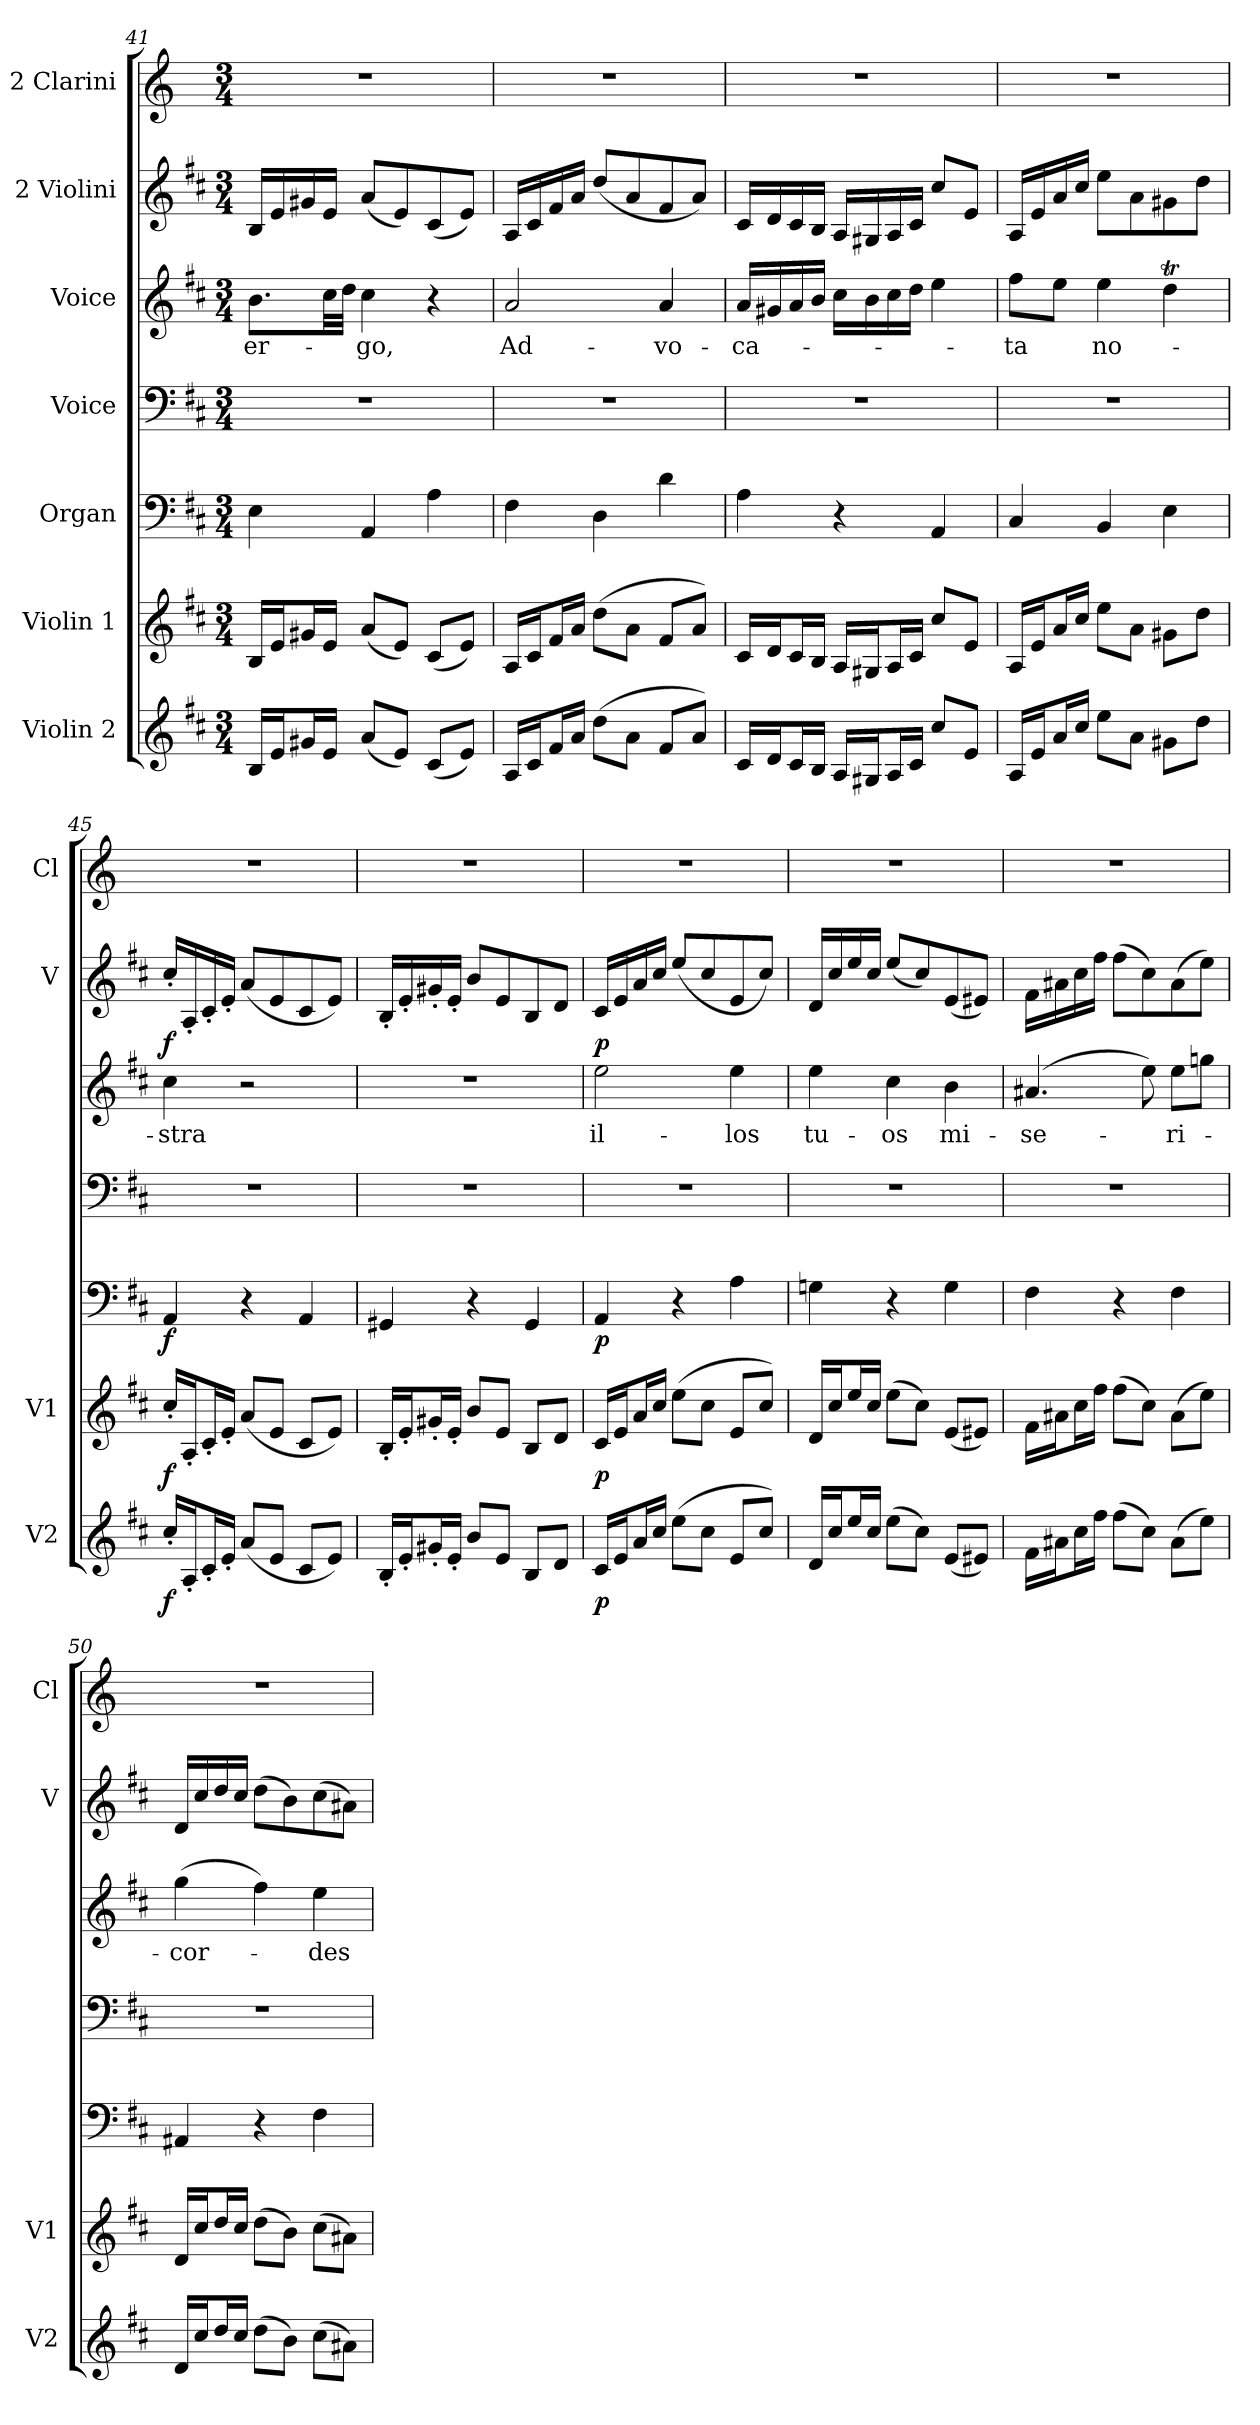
**kern	**dynam	**kern	**dynam	**kern	**dynam	**kern	**kern	**text	**kern	**dynam	**kern
*part7	*part7	*part6	*part6	*part5	*part5	*part4	*part3	*part3	*part2	*part2	*part1
*staff7	*staff7	*staff6	*staff6	*staff5	*staff5	*staff4	*staff3	*staff3	*staff2	*staff2	*staff1
*I"Violin 2	*	*I"Violin 1	*	*I"Organ	*	*I"Voice	*I"Voice	*	*I"2 Violini	*	*I"2 Clarini
*I'V2	*	*I'V1	*	*	*	*	*	*	*I'V	*	*I'Cl
*clefG2	*	*clefG2	*	*clefF4	*	*clefF4	*clefG2	*	*clefG2	*	*clefG2
*	*	*	*	*	*	*	*	*	*	*	*ITrd-1c-2
*k[f#c#]	*	*k[f#c#]	*	*k[f#c#]	*	*k[f#c#]	*k[f#c#]	*	*k[f#c#]	*	*k[f#c#]
*M3/4	*	*M3/4	*	*M3/4	*	*M3/4	*M3/4	*	*M3/4	*	*M3/4
=41	=41	=41	=41	=41	=41	=41	=41	=41	=41	=41	=41
!	!	!	!	!	!	!	!	!LO:LY:b	!	!	!
16B/LL	.	16B/LL	.	4E\	.	2.r	8.b\L	er-	16B/LL	.	2.r
16e/J	.	16e/J	.	.	.	.	.	.	16e/	.	.
16g#X/L	.	16g#X/L	.	.	.	.	.	.	16g#X/	.	.
16e/JJ	.	16e/JJ	.	.	.	.	32cc#\LL	.	16e/JJ	.	.
.	.	.	.	.	.	.	32dd\JJJ	.	.	.	.
!	!	!	!	!	!	!	!	!LO:LY:b	!	!	!
(8a/L	.	(8a/L	.	4AA/	.	.	4cc#\	-go,	(8a/L	.	.
8e/J)	.	8e/J)	.	.	.	.	.	.	8e/)	.	.
(8c#/L	.	(8c#/L	.	4A\	.	.	4r	.	(8c#/	.	.
8e/J)	.	8e/J)	.	.	.	.	.	.	8e/J)	.	.
=42	=42	=42	=42	=42	=42	=42	=42	=42	=42	=42	=42
!	!	!	!	!	!	!	!	!LO:LY:b	!	!	!
16A/LL	.	16A/LL	.	4F#\	.	2.r	2a/	Ad-	16A/LL	.	2.r
16c#/J	.	16c#/J	.	.	.	.	.	.	16c#/	.	.
16f#/L	.	16f#/L	.	.	.	.	.	.	16f#/	.	.
16a/JJ	.	16a/JJ	.	.	.	.	.	.	16a/JJ	.	.
(8dd\L	.	(8dd\L	.	4D\	.	.	.	.	(8dd/L	.	.
8a\J	.	8a\J	.	.	.	.	.	.	8a/	.	.
!	!	!	!	!	!	!	!	!LO:LY:b	!	!	!
8f#/L	.	8f#/L	.	4d\	.	.	4a/	-vo-	8f#/	.	.
8a/J)	.	8a/J)	.	.	.	.	.	.	8a/J)	.	.
=43	=43	=43	=43	=43	=43	=43	=43	=43	=43	=43	=43
!	!	!	!	!	!	!	!	!LO:LY:b	!	!	!
16c#/LL	.	16c#/LL	.	4A\	.	2.r	16a/LL	-ca-	16c#/LL	.	2.r
16d/J	.	16d/J	.	.	.	.	16g#X/	.	16d/	.	.
16c#/L	.	16c#/L	.	.	.	.	16a/	.	16c#/	.	.
16B/JJ	.	16B/JJ	.	.	.	.	16b/JJ	.	16B/JJ	.	.
16A/LL	.	16A/LL	.	4r	.	.	16cc#\LL	.	16A/LL	.	.
16G#X/J	.	16G#X/J	.	.	.	.	16b\	.	16G#X/	.	.
16A/L	.	16A/L	.	.	.	.	16cc#\	.	16A/	.	.
16c#/JJ	.	16c#/JJ	.	.	.	.	16dd\JJ	.	16c#/JJ	.	.
8cc#/L	.	8cc#/L	.	4AA/	.	.	4ee\	.	8cc#/L	.	.
8e/J	.	8e/J	.	.	.	.	.	.	8e/J	.	.
=44	=44	=44	=44	=44	=44	=44	=44	=44	=44	=44	=44
!	!	!	!	!	!	!	!	!LO:LY:b	!	!	!
16A/LL	.	16A/LL	.	4C#/	.	2.r	8ff#\L	-ta	16A/LL	.	2.r
16e/J	.	16e/J	.	.	.	.	.	.	16e/	.	.
16a/L	.	16a/L	.	.	.	.	8ee\J	.	16a/	.	.
16cc#/JJ	.	16cc#/JJ	.	.	.	.	.	.	16cc#/JJ	.	.
!	!	!	!	!	!	!	!	!LO:LY:b	!	!	!
8ee\L	.	8ee\L	.	4BB/	.	.	4ee\	no-	8ee\L	.	.
8a\J	.	8a\J	.	.	.	.	.	.	8a\	.	.
8g#X\L	.	8g#X\L	.	4E\	.	.	4ddT\	.	8g#X\	.	.
8dd\J	.	8dd\J	.	.	.	.	.	.	8dd\J	.	.
!!LO:LB:g=z
=45	=45	=45	=45	=45	=45	=45	=45	=45	=45	=45	=45
!	!LO:DY:b	!	!LO:DY:b	!	!LO:DY:b	!	!	!LO:LY:b	!	!LO:DY:b	!
16cc#'/LL	f	16cc#'/LL	f	4AA/	f	2.r	4cc#\	-stra	16cc#'/LL	f	2.r
16A'/J	.	16A'/J	.	.	.	.	.	.	16A'/	.	.
16c#'/L	.	16c#'/L	.	.	.	.	.	.	16c#'/	.	.
16e'/JJ	.	16e'/JJ	.	.	.	.	.	.	16e'/JJ	.	.
(8a/L	.	(8a/L	.	4r	.	.	2r	.	(8a/L	.	.
8e/J	.	8e/J	.	.	.	.	.	.	8e/	.	.
8c#/L	.	8c#/L	.	4AA/	.	.	.	.	8c#/	.	.
8e/J)	.	8e/J)	.	.	.	.	.	.	8e/J)	.	.
=46	=46	=46	=46	=46	=46	=46	=46	=46	=46	=46	=46
16B'/LL	.	16B'/LL	.	4GG#X/	.	2.r	2.r	.	16B'/LL	.	2.r
16e'/J	.	16e'/J	.	.	.	.	.	.	16e'/	.	.
16g#X'/L	.	16g#X'/L	.	.	.	.	.	.	16g#X'/	.	.
16e'/JJ	.	16e'/JJ	.	.	.	.	.	.	16e'/JJ	.	.
8b/L	.	8b/L	.	4r	.	.	.	.	8b/L	.	.
8e/J	.	8e/J	.	.	.	.	.	.	8e/	.	.
8B/L	.	8B/L	.	4GG#/	.	.	.	.	8B/	.	.
8d/J	.	8d/J	.	.	.	.	.	.	8d/J	.	.
=47	=47	=47	=47	=47	=47	=47	=47	=47	=47	=47	=47
!	!LO:DY:b	!	!LO:DY:b	!	!LO:DY:b	!	!	!LO:LY:b	!	!LO:DY:b	!
16c#/LL	p	16c#/LL	p	4AA/	p	2.r	2ee\	il-	16c#/LL	p	2.r
16e/J	.	16e/J	.	.	.	.	.	.	16e/	.	.
16a/L	.	16a/L	.	.	.	.	.	.	16a/	.	.
16cc#/JJ	.	16cc#/JJ	.	.	.	.	.	.	16cc#/JJ	.	.
(8ee\L	.	(8ee\L	.	4r	.	.	.	.	(8ee/L	.	.
8cc#\J	.	8cc#\J	.	.	.	.	.	.	8cc#/	.	.
!	!	!	!	!	!	!	!	!LO:LY:b	!	!	!
8e/L	.	8e/L	.	4A\	.	.	4ee\	-los	8e/	.	.
8cc#/J)	.	8cc#/J)	.	.	.	.	.	.	8cc#/J)	.	.
=48	=48	=48	=48	=48	=48	=48	=48	=48	=48	=48	=48
!	!	!	!	!	!	!	!	!LO:LY:b	!	!	!
16d/LL	.	16d/LL	.	4Gn\	.	2.r	4ee\	tu-	16d/LL	.	2.r
16cc#/J	.	16cc#/J	.	.	.	.	.	.	16cc#/	.	.
16ee/L	.	16ee/L	.	.	.	.	.	.	16ee/	.	.
16cc#/JJ	.	16cc#/JJ	.	.	.	.	.	.	16cc#/JJ	.	.
!	!	!	!	!	!	!	!	!LO:LY:b	!	!	!
(8ee\L	.	(8ee\L	.	4r	.	.	4cc#\	-os	(8ee/L	.	.
8cc#\J)	.	8cc#\J)	.	.	.	.	.	.	8cc#/)	.	.
!	!	!	!	!	!	!	!	!LO:LY:b	!	!	!
(8e/L	.	(8e/L	.	4G\	.	.	4b\	mi-	(8e/	.	.
8e#X/J)	.	8e#X/J)	.	.	.	.	.	.	8e#X/J)	.	.
=49	=49	=49	=49	=49	=49	=49	=49	=49	=49	=49	=49
!	!	!	!	!	!	!	!	!LO:LY:b	!	!	!
16f#\LL	.	16f#\LL	.	4F#\	.	2.r	(4.a#X/	-se-	16f#\LL	.	2.r
16a#X\J	.	16a#X\J	.	.	.	.	.	.	16a#X\	.	.
16cc#\L	.	16cc#\L	.	.	.	.	.	.	16cc#\	.	.
16ff#\JJ	.	16ff#\JJ	.	.	.	.	.	.	16ff#\JJ	.	.
(8ff#\L	.	(8ff#\L	.	4r	.	.	.	.	(8ff#\L	.	.
8cc#\J)	.	8cc#\J)	.	.	.	.	8ee\)	.	8cc#\)	.	.
!	!	!	!	!	!	!	!	!LO:LY:b	!	!	!
(8a#\L	.	(8a#\L	.	4F#\	.	.	8ee\L	-ri-	(8a#\	.	.
8ee\J)	.	8ee\J)	.	.	.	.	8ggn\J	.	8ee\J)	.	.
!!LO:PB:g=z
=50	=50	=50	=50	=50	=50	=50	=50	=50	=50	=50	=50
!	!	!	!	!	!	!	!	!LO:LY:b	!	!	!
16d/LL	.	16d/LL	.	4AA#X/	.	2.r	(4gg\	-cor-	16d/LL	.	2.r
16cc#/J	.	16cc#/J	.	.	.	.	.	.	16cc#/	.	.
16dd/L	.	16dd/L	.	.	.	.	.	.	16dd/	.	.
16cc#/JJ	.	16cc#/JJ	.	.	.	.	.	.	16cc#/JJ	.	.
(8dd\L	.	(8dd\L	.	4r	.	.	4ff#\)	.	(8dd\L	.	.
8b\J)	.	8b\J)	.	.	.	.	.	.	8b\)	.	.
!	!	!	!	!	!	!	!	!LO:LY:b	!	!	!
(8cc#\L	.	(8cc#\L	.	4F#\	.	.	4ee\	-des	(8cc#\	.	.
8a#X\J)	.	8a#X\J)	.	.	.	.	.	.	8a#X\J)	.	.
=	=	=	=	=	=	=	=	=	=	=	=
*-	*-	*-	*-	*-	*-	*-	*-	*-	*-	*-	*-
